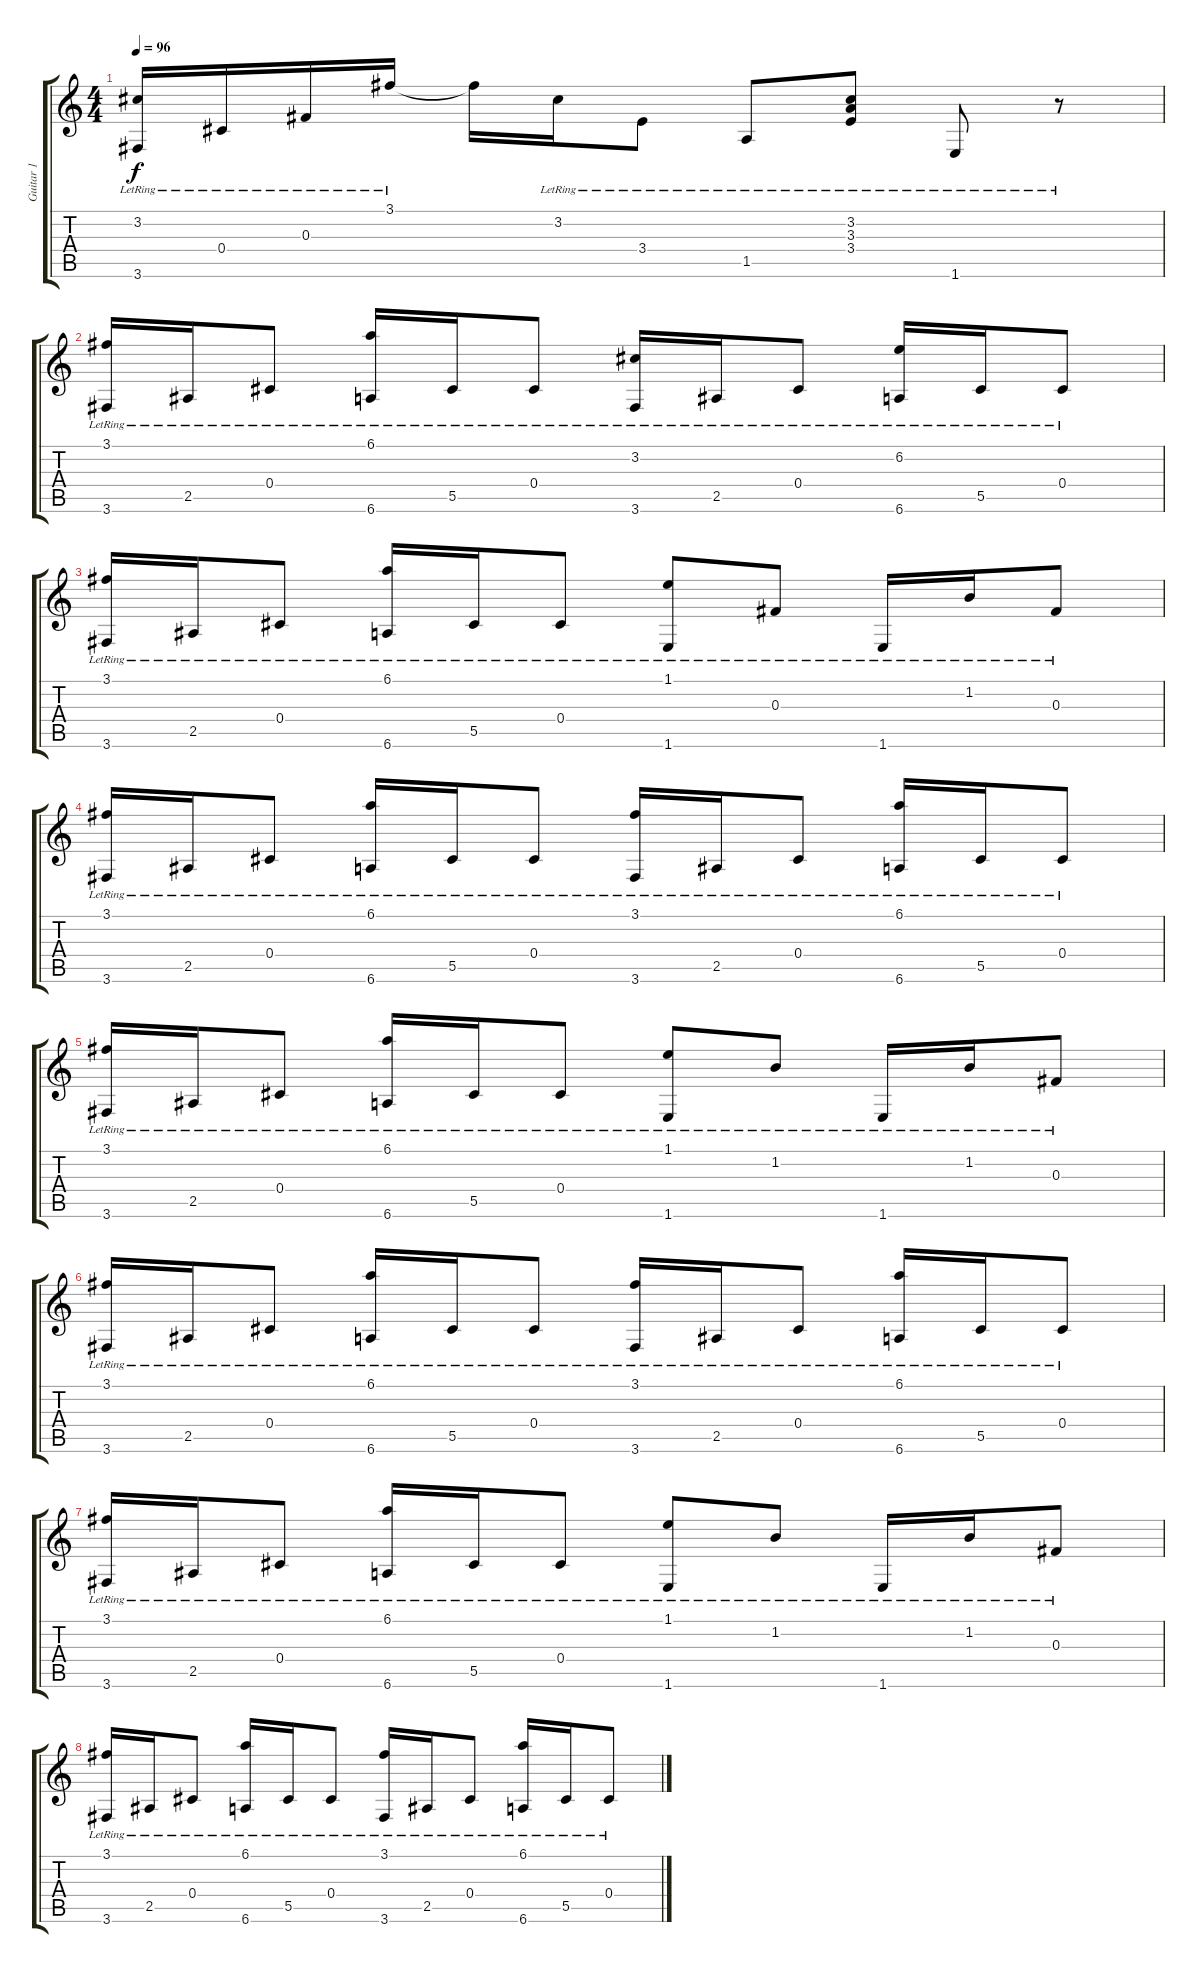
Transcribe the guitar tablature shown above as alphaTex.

\track ("Guitar 1" "Guitar 1") {instrument acousticguitarsteel}
\staff {score tabs}
\tuning (Eb4 Bb3 Gb3 Db3 Ab2 Eb2) {hide}
\ts (4 4)
\tempo 96
\clef g2
\ks c
(3.2{lr} 3.6{lr}).16{dy f} 0.4{lr}.16 0.3{lr}.16 3.1{lr}.16 3.1{t}.16 3.2{lr}.16 3.4{lr}.8 1.5{lr}.8 (3.2{lr} 3.3{lr} 3.4{lr}).8 1.6{lr}.8 r.8 |
(3.1{lr} 3.6{lr}).16 2.5{lr}.16 0.4{lr}.8 (6.1{lr} 6.6{lr}).16 5.5{lr}.16 0.4{lr}.8 (3.2{lr} 3.6{lr}).16 2.5{lr}.16 0.4{lr}.8 (6.2{lr} 6.6{lr}).16 5.5{lr}.16 0.4{lr}.8 |
(3.1{lr} 3.6{lr}).16 2.5{lr}.16 0.4{lr}.8 (6.1{lr} 6.6{lr}).16 5.5{lr}.16 0.4{lr}.8 (1.1{lr} 1.6{lr}).8 0.3{lr}.8 1.6{lr}.16 1.2{lr}.16 0.3{lr}.8 |
(3.1{lr} 3.6{lr}).16 2.5{lr}.16 0.4{lr}.8 (6.1{lr} 6.6{lr}).16 5.5{lr}.16 0.4{lr}.8 (3.1{lr} 3.6{lr}).16 2.5{lr}.16 0.4{lr}.8 (6.1{lr} 6.6{lr}).16 5.5{lr}.16 0.4{lr}.8 |
(3.1{lr} 3.6{lr}).16 2.5{lr}.16 0.4{lr}.8 (6.1{lr} 6.6{lr}).16 5.5{lr}.16 0.4{lr}.8 (1.1{lr} 1.6{lr}).8 1.2{lr}.8 1.6{lr}.16 1.2{lr}.16 0.3{lr}.8 |
(3.1{lr} 3.6{lr}).16 2.5{lr}.16 0.4{lr}.8 (6.1{lr} 6.6{lr}).16 5.5{lr}.16 0.4{lr}.8 (3.1{lr} 3.6{lr}).16 2.5{lr}.16 0.4{lr}.8 (6.1{lr} 6.6{lr}).16 5.5{lr}.16 0.4{lr}.8 |
(3.1{lr} 3.6{lr}).16 2.5{lr}.16 0.4{lr}.8 (6.1{lr} 6.6{lr}).16 5.5{lr}.16 0.4{lr}.8 (1.1{lr} 1.6{lr}).8 1.2{lr}.8 1.6{lr}.16 1.2{lr}.16 0.3{lr}.8 |
(3.1{lr} 3.6{lr}).16 2.5{lr}.16 0.4{lr}.8 (6.1{lr} 6.6{lr}).16 5.5{lr}.16 0.4{lr}.8 (3.1{lr} 3.6{lr}).16 2.5{lr}.16 0.4{lr}.8 (6.1{lr} 6.6{lr}).16 5.5{lr}.16 0.4{lr}.8
